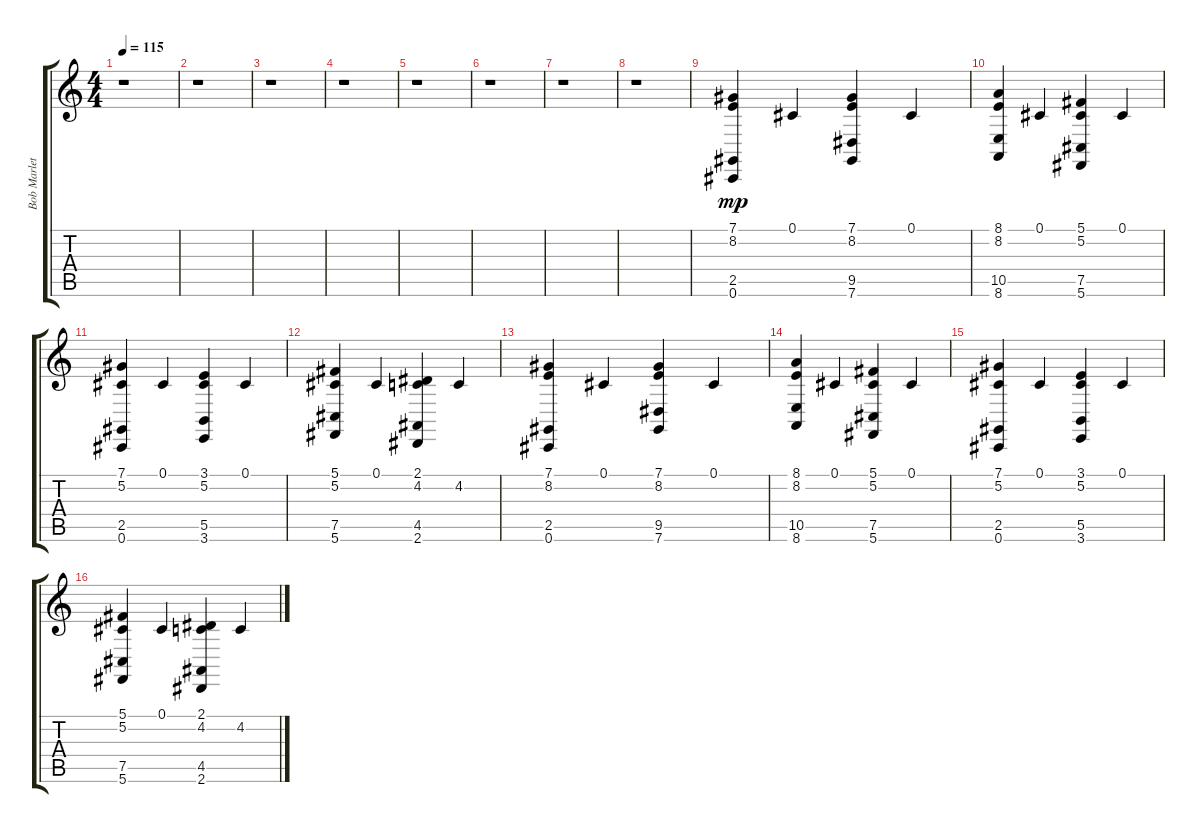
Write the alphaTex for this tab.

\track ("Bob Marlette" "Bob Marlet") {instrument brightacousticpiano}
\staff {score tabs}
\tuning (Db4 Ab3 E3 B2 Gb2 Db2) {hide}
\ts (4 4)
\tempo 115
\clef g2
\ks c
r.1{dy f} |
r.1 |
r.1 |
r.1 |
r.1 |
r.1 |
r.1 |
r.1 |
(7.1 8.2 2.5 0.6).4{dy mp} 0.1.4 (7.1 8.2 9.5 7.6).4 0.1.4 |
(8.1 8.2 10.5 8.6).4 0.1.4 (5.1 5.2 7.5 5.6).4 0.1.4 |
(7.1 5.2 2.5 0.6).4 0.1.4 (3.1 5.2 5.5 3.6).4 0.1.4 |
(5.1 5.2 7.5 5.6).4 0.1.4 (2.1 4.2 4.5 2.6).4 4.2.4 |
(7.1 8.2 2.5 0.6).4 0.1.4 (7.1 8.2 9.5 7.6).4 0.1.4 |
(8.1 8.2 10.5 8.6).4 0.1.4 (5.1 5.2 7.5 5.6).4 0.1.4 |
(7.1 5.2 2.5 0.6).4 0.1.4 (3.1 5.2 5.5 3.6).4 0.1.4 |
(5.1 5.2 7.5 5.6).4 0.1.4 (2.1 4.2 4.5 2.6).4 4.2.4
